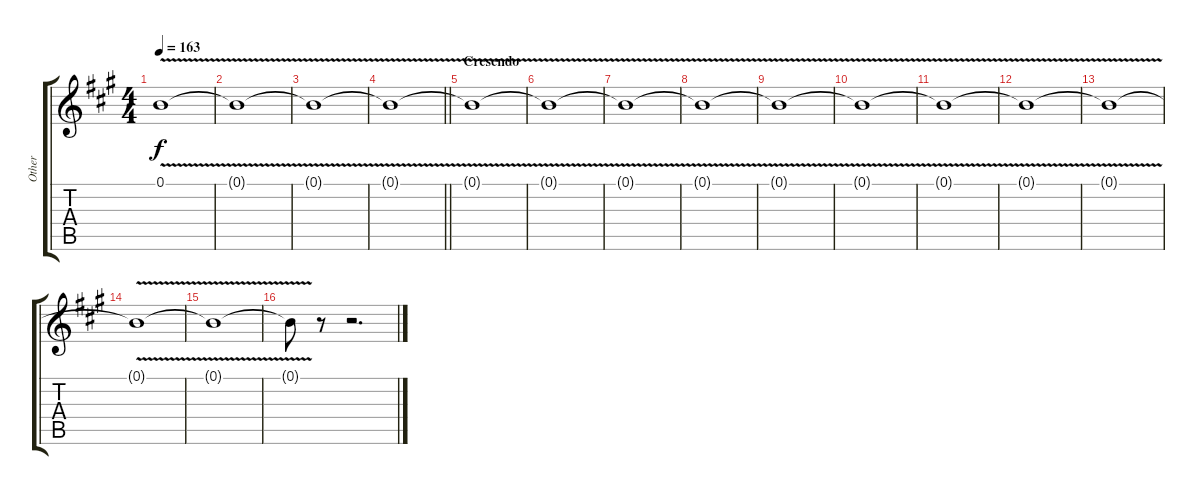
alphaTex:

\track ("Other" "Other") {instrument distortionguitar}
\staff {score tabs}
\tuning (B3 Bb3 Gb3 Db3 Ab2 Db2) {hide}
\ts (4 4)
\tempo 163
\clef g2
\ks a
0.1{v t}.1{dy f} |
0.1{v t}.1 |
0.1{v t}.1 |
\barLineRight lightlight
0.1{v t}.1 |
\section ("" "Cresendo")
0.1{v t}.1 |
0.1{v t}.1 |
0.1{v t}.1 |
0.1{v t}.1 |
0.1{v t}.1 |
0.1{v t}.1 |
0.1{v t}.1 |
0.1{v t}.1 |
0.1{v t}.1 |
0.1{v t}.1 |
0.1{v t}.1 |
0.1{v t}.8 r.8 r.2{d}
